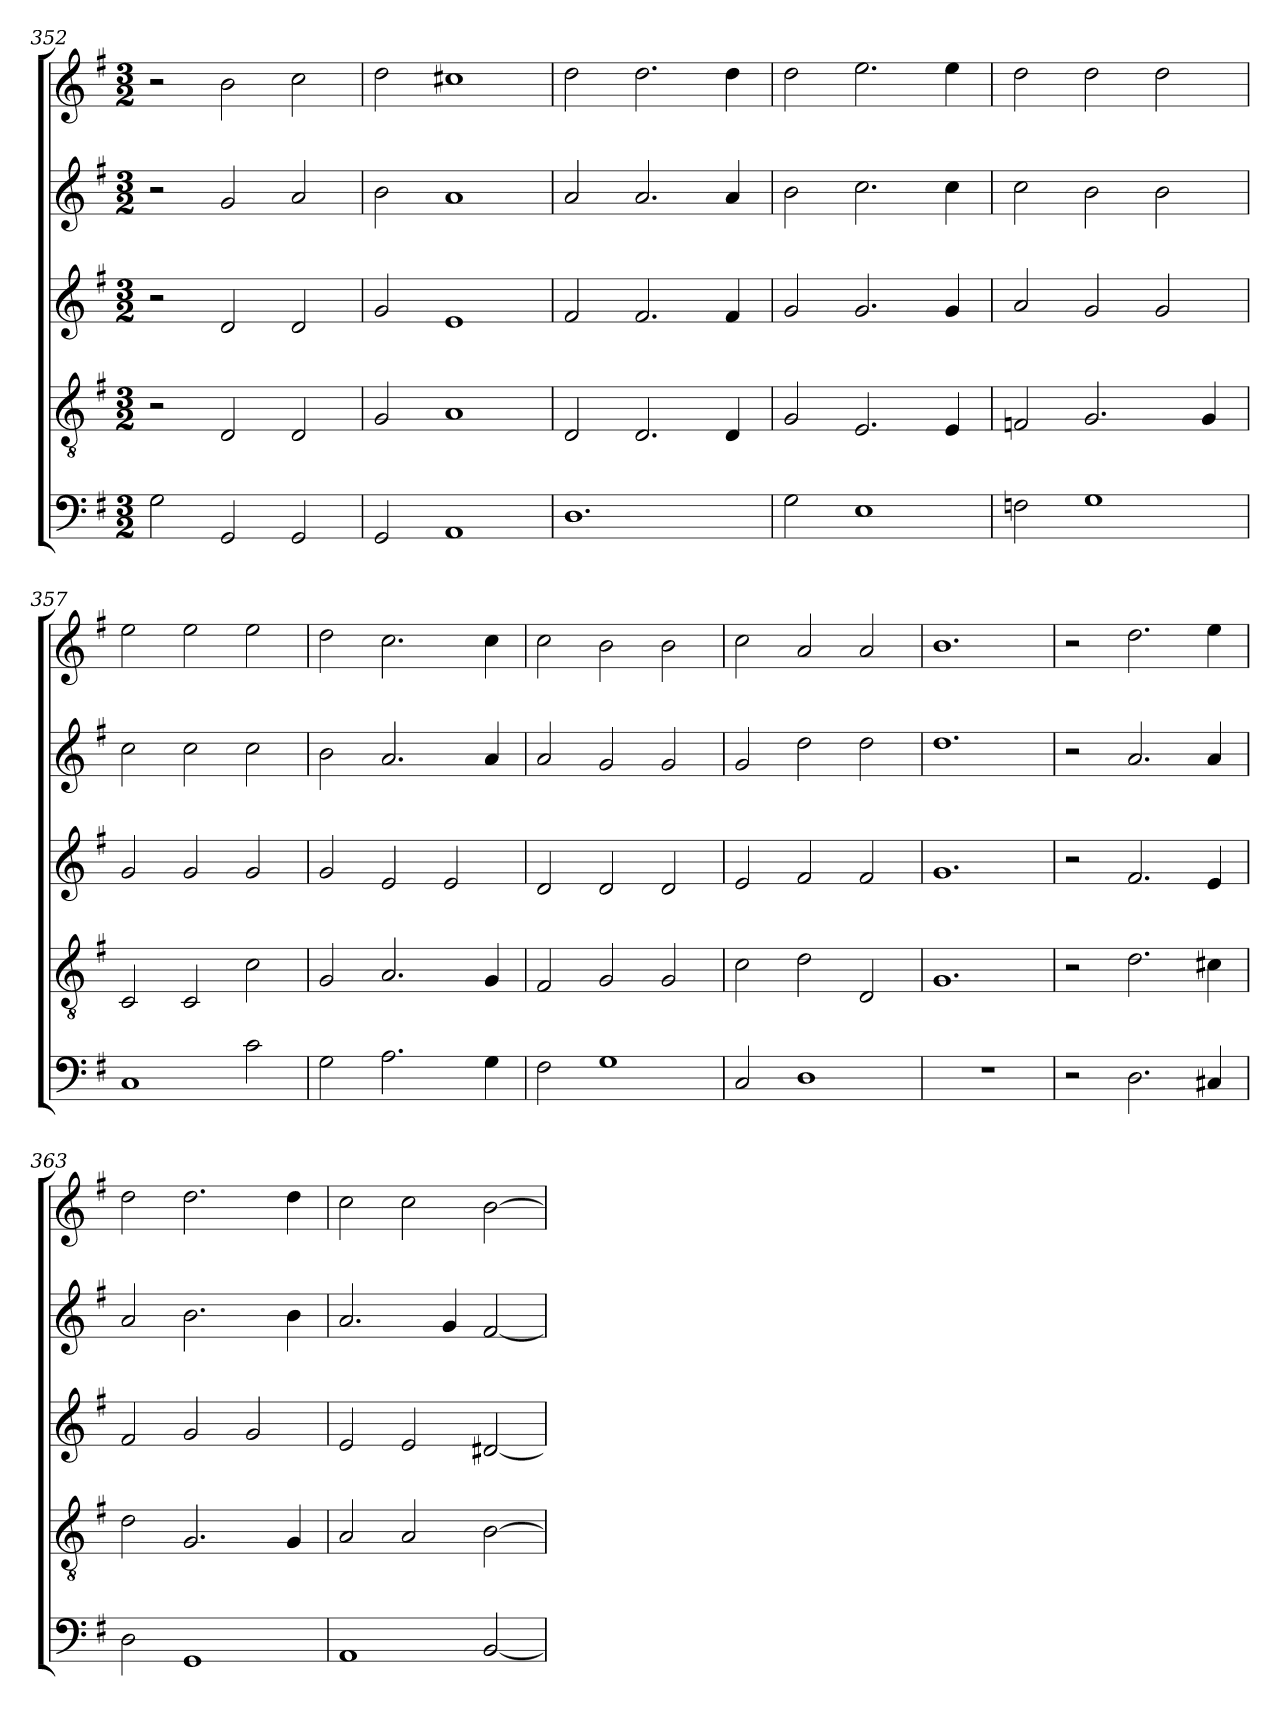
**kern	**kern	**kern	**kern	**kern
*part5	*part4	*part3	*part2	*part1
*staff5	*staff4	*staff3	*staff2	*staff1
*clefF4	*clefGv2	*clefG2	*clefG2	*clefG2
*k[f#]	*k[f#]	*k[f#]	*k[f#]	*k[f#]
*G:	*G:	*G:	*G:	*G:
*M3/2	*M3/2	*M3/2	*M3/2	*M3/2
=352	=352	=352	=352	=352
2G\	2r	2r	2r	2r
2GG/	2D/	2d/	2g/	2b\
2GG/	2D/	2d/	2a/	2cc\
!!LO:LB:g=z
=353	=353	=353	=353	=353
2GG/	2G/	2g/	2b\	2dd\
1AA	1A	1e	1a	1cc#X
=354	=354	=354	=354	=354
1.D	2D/	2f#/	2a/	2dd\
.	2.D/	2.f#/	2.a/	2.dd\
.	4D/	4f#/	4a/	4dd\
=355	=355	=355	=355	=355
2G\	2G/	2g/	2b\	2dd\
1E	2.E/	2.g/	2.cc\	2.ee\
.	4E/	4g/	4cc\	4ee\
=356	=356	=356	=356	=356
2Fn\	2Fn/	2a/	2cc\	2dd\
1G	2.G/	2g/	2b\	2dd\
.	.	2g/	2b\	2dd\
.	4G/	.	.	.
=357	=357	=357	=357	=357
1C	2C/	2g/	2cc\	2ee\
.	2C/	2g/	2cc\	2ee\
2c\	2c\	2g/	2cc\	2ee\
=358	=358	=358	=358	=358
2G\	2G/	2g/	2b\	2dd\
2.A\	2.A/	2e/	2.a/	2.cc\
.	.	2e/	.	.
4G\	4G/	.	4a/	4cc\
!!LO:LB:g=z
=359	=359	=359	=359	=359
2F#\	2F#/	2d/	2a/	2cc\
1G	2G/	2d/	2g/	2b\
.	2G/	2d/	2g/	2b\
=360	=360	=360	=360	=360
2C/	2c\	2e/	2g/	2cc\
1D	2d\	2f#/	2dd\	2a/
.	2D/	2f#/	2dd\	2a/
!!LO:PB:g=z
=361	=361	=361	=361	=361
1.r	1.G	1.g	1.dd	1.b
=362	=362	=362	=362	=362
2r	2r	2r	2r	2r
2.D\	2.d\	2.f#/	2.a/	2.dd\
4C#X/	4c#X\	4e/	4a/	4ee\
=363	=363	=363	=363	=363
2D\	2d\	2f#/	2a/	2dd\
1GG	2.G/	2g/	2.b\	2.dd\
.	.	2g/	.	.
.	4G/	.	4b\	4dd\
=364	=364	=364	=364	=364
1AA	2A/	2e/	2.a/	2cc\
.	2A/	2e/	.	2cc\
.	.	.	4g/	.
[<2BB/	[>2B\	[<2d#X/	[<2f#/	[>2b\
=	=	=	=	=
*-	*-	*-	*-	*-
